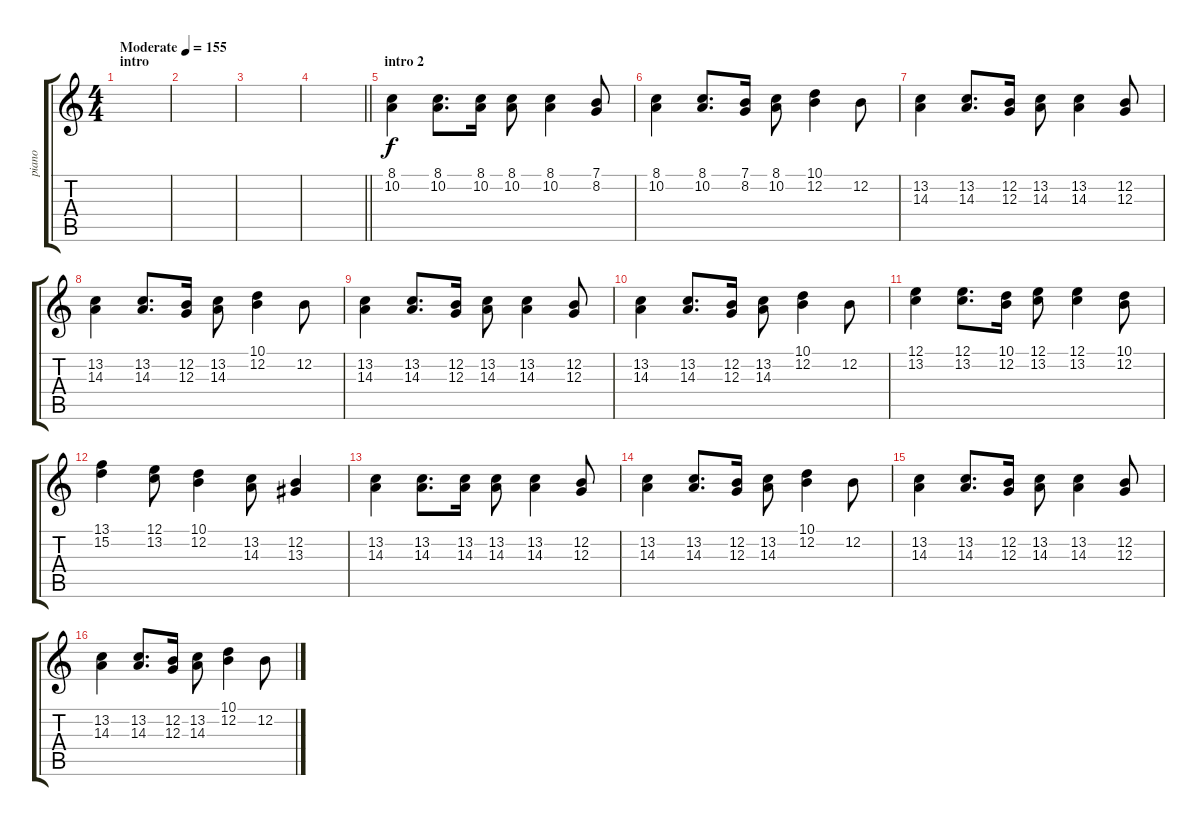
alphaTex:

\track ("piano" "piano") {instrument acousticgrandpiano}
\staff {score tabs}
\tuning (E4 B3 G3 D3 A2 E2) {hide}
\ts (4 4)
\section ("" "intro")
\tempo (155 "Moderate")
\clef g2
\ks c
|
|
|
\barLineRight lightlight
|
\section ("" "intro 2")
(8.1 10.2).4 (8.1 10.2).8{d} (8.1 10.2).16 (8.1 10.2).8 (8.1 10.2).4 (7.1 8.2).8 |
(8.1 10.2).4 (8.1 10.2).8{d} (7.1 8.2).16 (8.1 10.2).8 (10.1 12.2).4 12.2.8 |
(13.2 14.3).4 (13.2 14.3).8{d} (12.2 12.3).16 (13.2 14.3).8 (13.2 14.3).4 (12.2 12.3).8 |
(13.2 14.3).4 (13.2 14.3).8{d} (12.2 12.3).16 (13.2 14.3).8 (10.1 12.2).4 12.2.8 |
(13.2 14.3).4 (13.2 14.3).8{d} (12.2 12.3).16 (13.2 14.3).8 (13.2 14.3).4 (12.2 12.3).8 |
(13.2 14.3).4 (13.2 14.3).8{d} (12.2 12.3).16 (13.2 14.3).8 (10.1 12.2).4 12.2.8 |
(12.1 13.2).4 (12.1 13.2).8{d} (10.1 12.2).16 (12.1 13.2).8 (12.1 13.2).4 (10.1 12.2).8 |
(13.1 15.2).4 (12.1 13.2).8 (10.1 12.2).4 (13.2 14.3).8 (12.2 13.3).4 |
(13.2 14.3).4 (13.2 14.3).8{d} (13.2 14.3).16 (13.2 14.3).8 (13.2 14.3).4 (12.2 12.3).8 |
(13.2 14.3).4 (13.2 14.3).8{d} (12.2 12.3).16 (13.2 14.3).8 (10.1 12.2).4 12.2.8 |
(13.2 14.3).4 (13.2 14.3).8{d} (12.2 12.3).16 (13.2 14.3).8 (13.2 14.3).4 (12.2 12.3).8 |
(13.2 14.3).4 (13.2 14.3).8{d} (12.2 12.3).16 (13.2 14.3).8 (10.1 12.2).4 12.2.8
